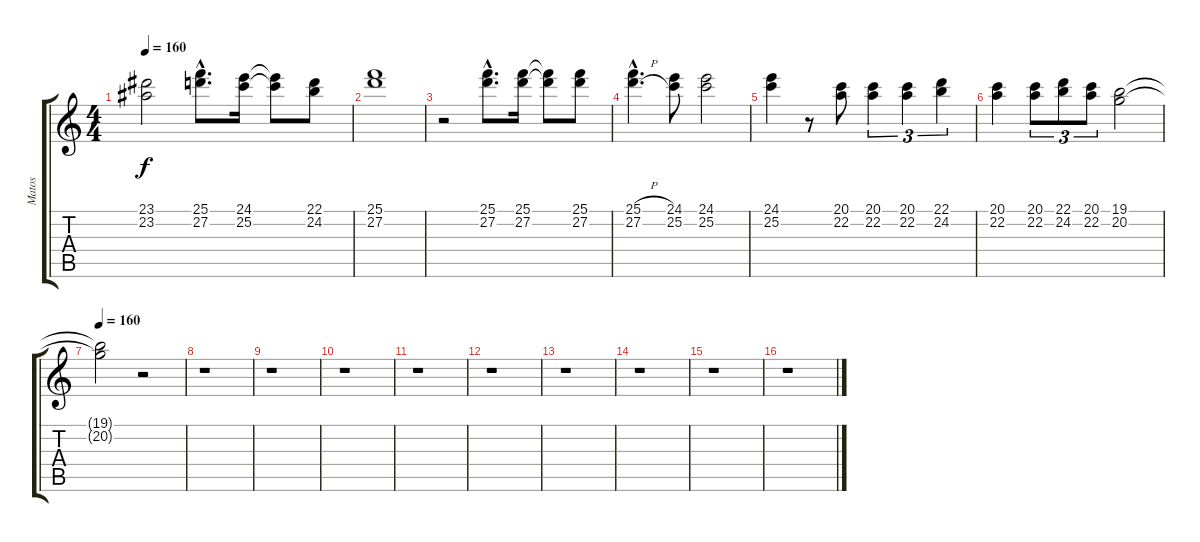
\track ("Matos" "Matos") {instrument stringensemble1}
\staff {score tabs}
\tuning (E4 B3 G3 D3 A2 E2) {hide}
\ts (4 4)
\tempo 160
\clef g2
\ks c
(23.1 23.2).2{dy f} (25.1{hac} 27.2{hac}).8{d} (24.1 25.2).16 (24.1{t} 25.2{t}).8 (22.1 24.2).8 |
(25.1 27.2).1 |
r.2 (25.1{hac} 27.2{hac}).8{d} (25.1 27.2).16 (25.1{t} 27.2{t}).8 (25.1 27.2).8 |
(25.1{h hac} 27.2{h hac}).4{d} (24.1 25.2).8 (24.1 25.2).2 |
(24.1 25.2).4 r.8 (20.1 22.2).8 (20.1 22.2).4{tu (3 2)} (20.1 22.2).4{tu (3 2)} (22.1 24.2).4{tu (3 2)} |
(20.1 22.2).4 (20.1 22.2).8{tu (3 2)} (22.1 24.2).8{tu (3 2)} (20.1 22.2).8{tu (3 2)} (19.1 20.2).2 |
\tempo 160
(19.1{t} 20.2{t}).2 r.2 |
r.1 |
r.1 |
r.1 |
r.1 |
r.1 |
r.1 |
r.1 |
r.1 |
r.1
